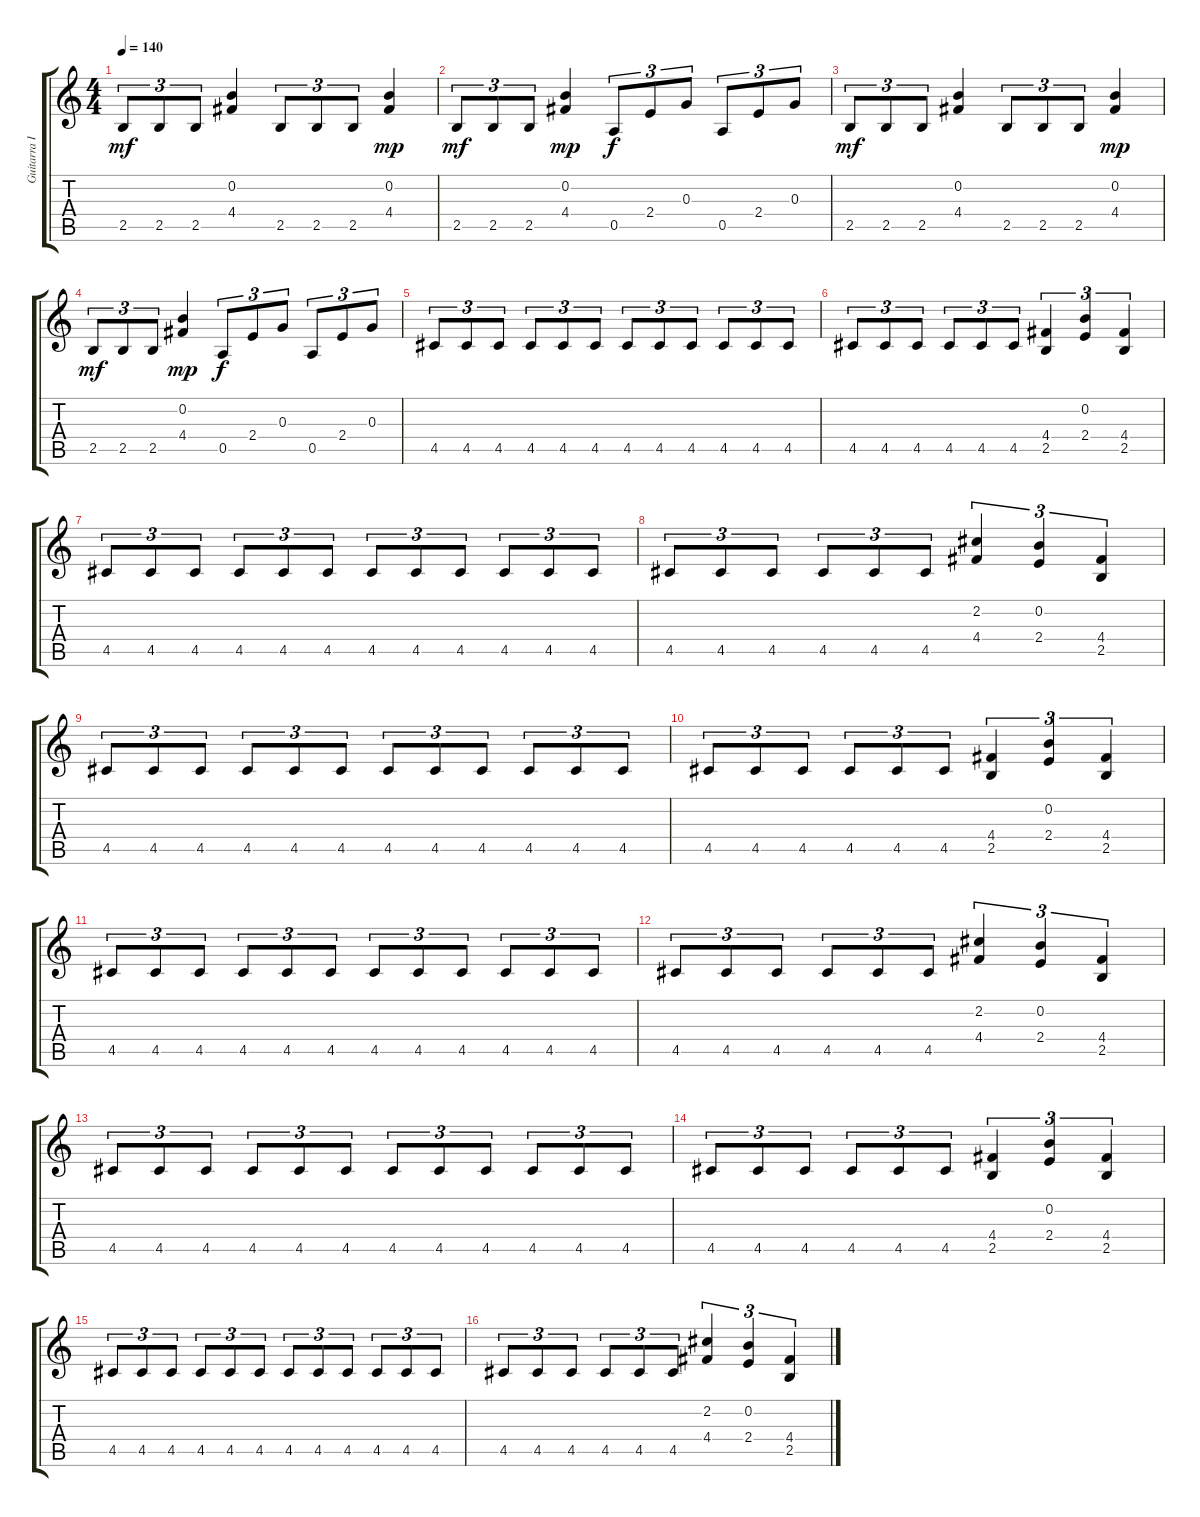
\track ("Guitarra II" "Guitarra I") {instrument distortionguitar}
\staff {score tabs}
\tuning (E4 B3 G3 D3 A2 E2) {hide}
\ts (4 4)
\tempo 140
\clef g2
\ks c
2.5.8{tu (3 2) dy mf} 2.5.8{tu (3 2)} 2.5.8{tu (3 2)} (0.2 4.4).4 2.5.8{tu (3 2)} 2.5.8{tu (3 2)} 2.5.8{tu (3 2)} (0.2 4.4).4{dy mp} |
2.5.8{tu (3 2) dy mf} 2.5.8{tu (3 2)} 2.5.8{tu (3 2)} (0.2 4.4).4{dy mp} 0.5.8{tu (3 2) dy f} 2.4.8{tu (3 2)} 0.3.8{tu (3 2)} 0.5.8{tu (3 2)} 2.4.8{tu (3 2)} 0.3.8{tu (3 2)} |
2.5.8{tu (3 2) dy mf} 2.5.8{tu (3 2)} 2.5.8{tu (3 2)} (0.2 4.4).4 2.5.8{tu (3 2)} 2.5.8{tu (3 2)} 2.5.8{tu (3 2)} (0.2 4.4).4{dy mp} |
2.5.8{tu (3 2) dy mf} 2.5.8{tu (3 2)} 2.5.8{tu (3 2)} (0.2 4.4).4{dy mp} 0.5.8{tu (3 2) dy f} 2.4.8{tu (3 2)} 0.3.8{tu (3 2)} 0.5.8{tu (3 2)} 2.4.8{tu (3 2)} 0.3.8{tu (3 2)} |
4.5.8{tu (3 2)} 4.5.8{tu (3 2)} 4.5.8{tu (3 2)} 4.5.8{tu (3 2)} 4.5.8{tu (3 2)} 4.5.8{tu (3 2)} 4.5.8{tu (3 2)} 4.5.8{tu (3 2)} 4.5.8{tu (3 2)} 4.5.8{tu (3 2)} 4.5.8{tu (3 2)} 4.5.8{tu (3 2)} |
4.5.8{tu (3 2)} 4.5.8{tu (3 2)} 4.5.8{tu (3 2)} 4.5.8{tu (3 2)} 4.5.8{tu (3 2)} 4.5.8{tu (3 2)} (4.4 2.5).4{tu (3 2)} (0.2 2.4).4{tu (3 2)} (4.4 2.5).4{tu (3 2)} |
4.5.8{tu (3 2)} 4.5.8{tu (3 2)} 4.5.8{tu (3 2)} 4.5.8{tu (3 2)} 4.5.8{tu (3 2)} 4.5.8{tu (3 2)} 4.5.8{tu (3 2)} 4.5.8{tu (3 2)} 4.5.8{tu (3 2)} 4.5.8{tu (3 2)} 4.5.8{tu (3 2)} 4.5.8{tu (3 2)} |
4.5.8{tu (3 2)} 4.5.8{tu (3 2)} 4.5.8{tu (3 2)} 4.5.8{tu (3 2)} 4.5.8{tu (3 2)} 4.5.8{tu (3 2)} (2.2 4.4).4{tu (3 2)} (0.2 2.4).4{tu (3 2)} (4.4 2.5).4{tu (3 2)} |
4.5.8{tu (3 2)} 4.5.8{tu (3 2)} 4.5.8{tu (3 2)} 4.5.8{tu (3 2)} 4.5.8{tu (3 2)} 4.5.8{tu (3 2)} 4.5.8{tu (3 2)} 4.5.8{tu (3 2)} 4.5.8{tu (3 2)} 4.5.8{tu (3 2)} 4.5.8{tu (3 2)} 4.5.8{tu (3 2)} |
4.5.8{tu (3 2)} 4.5.8{tu (3 2)} 4.5.8{tu (3 2)} 4.5.8{tu (3 2)} 4.5.8{tu (3 2)} 4.5.8{tu (3 2)} (4.4 2.5).4{tu (3 2)} (0.2 2.4).4{tu (3 2)} (4.4 2.5).4{tu (3 2)} |
4.5.8{tu (3 2)} 4.5.8{tu (3 2)} 4.5.8{tu (3 2)} 4.5.8{tu (3 2)} 4.5.8{tu (3 2)} 4.5.8{tu (3 2)} 4.5.8{tu (3 2)} 4.5.8{tu (3 2)} 4.5.8{tu (3 2)} 4.5.8{tu (3 2)} 4.5.8{tu (3 2)} 4.5.8{tu (3 2)} |
4.5.8{tu (3 2)} 4.5.8{tu (3 2)} 4.5.8{tu (3 2)} 4.5.8{tu (3 2)} 4.5.8{tu (3 2)} 4.5.8{tu (3 2)} (2.2 4.4).4{tu (3 2)} (0.2 2.4).4{tu (3 2)} (4.4 2.5).4{tu (3 2)} |
4.5.8{tu (3 2)} 4.5.8{tu (3 2)} 4.5.8{tu (3 2)} 4.5.8{tu (3 2)} 4.5.8{tu (3 2)} 4.5.8{tu (3 2)} 4.5.8{tu (3 2)} 4.5.8{tu (3 2)} 4.5.8{tu (3 2)} 4.5.8{tu (3 2)} 4.5.8{tu (3 2)} 4.5.8{tu (3 2)} |
4.5.8{tu (3 2)} 4.5.8{tu (3 2)} 4.5.8{tu (3 2)} 4.5.8{tu (3 2)} 4.5.8{tu (3 2)} 4.5.8{tu (3 2)} (4.4 2.5).4{tu (3 2)} (0.2 2.4).4{tu (3 2)} (4.4 2.5).4{tu (3 2)} |
4.5.8{tu (3 2)} 4.5.8{tu (3 2)} 4.5.8{tu (3 2)} 4.5.8{tu (3 2)} 4.5.8{tu (3 2)} 4.5.8{tu (3 2)} 4.5.8{tu (3 2)} 4.5.8{tu (3 2)} 4.5.8{tu (3 2)} 4.5.8{tu (3 2)} 4.5.8{tu (3 2)} 4.5.8{tu (3 2)} |
4.5.8{tu (3 2)} 4.5.8{tu (3 2)} 4.5.8{tu (3 2)} 4.5.8{tu (3 2)} 4.5.8{tu (3 2)} 4.5.8{tu (3 2)} (2.2 4.4).4{tu (3 2)} (0.2 2.4).4{tu (3 2)} (4.4 2.5).4{tu (3 2)}
